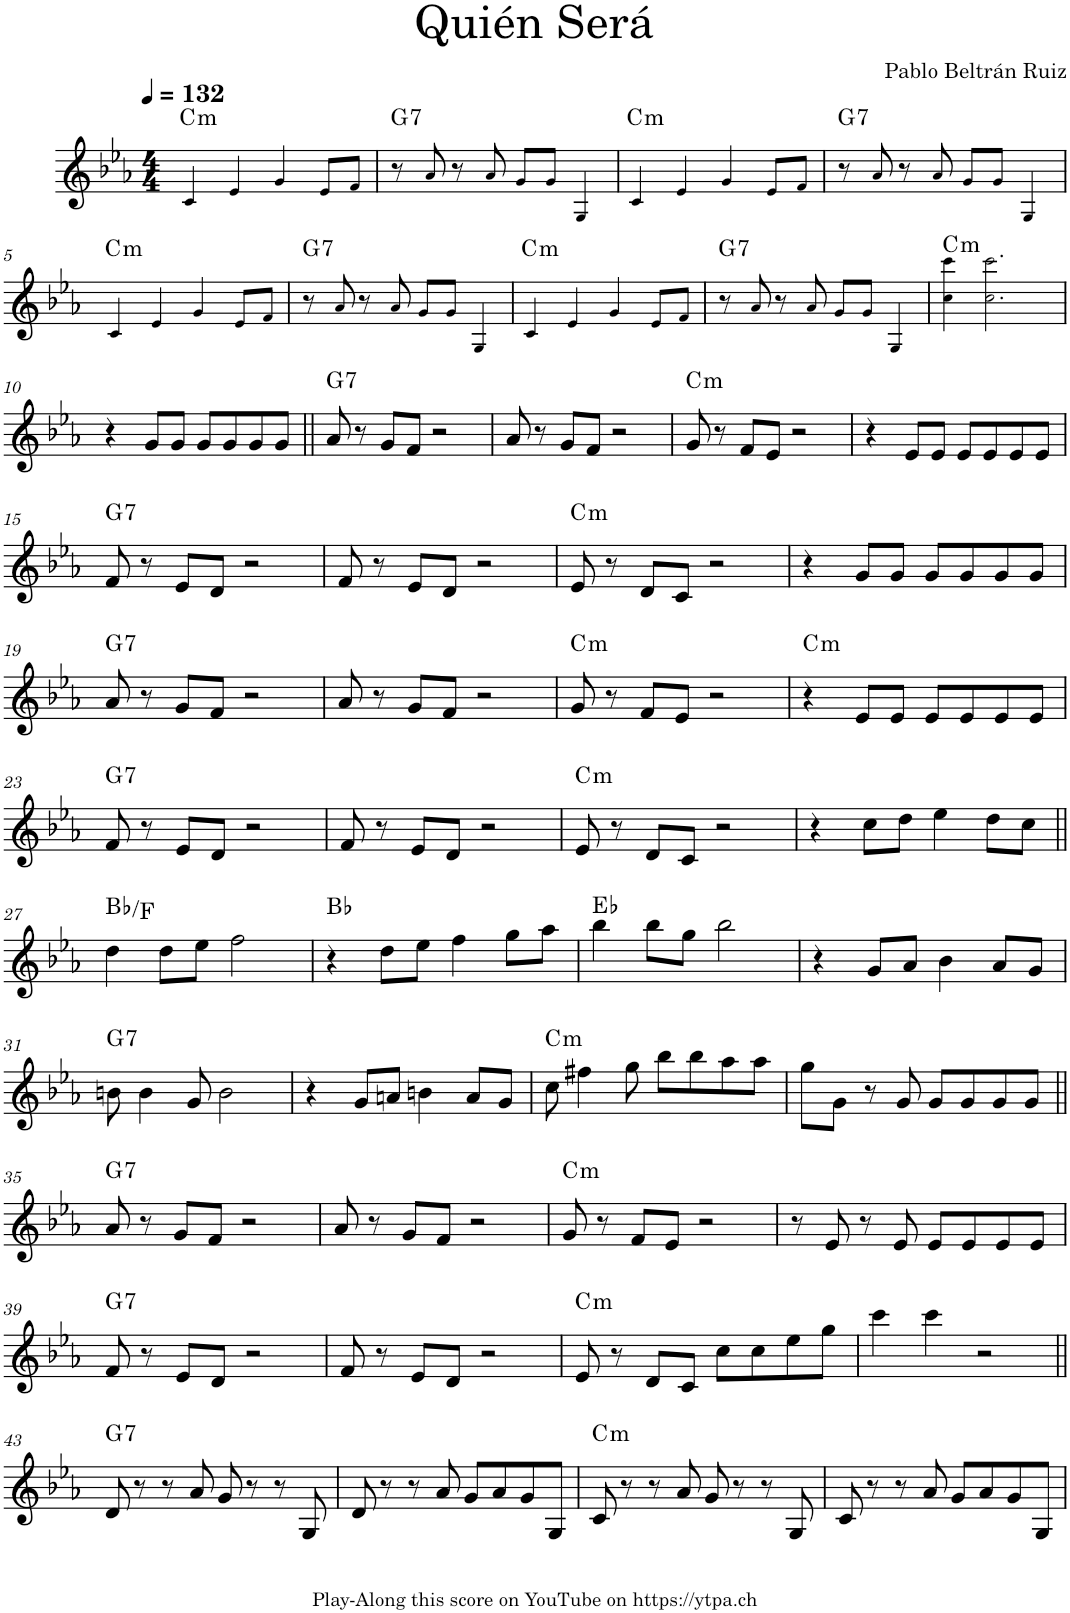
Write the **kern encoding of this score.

**kern	**harte
*part1	*part1
*staff1	*
*I"Piano	*
*I'Pno.	*
*clefG2	*
*k[b-e-a-]	*
*M4/4	*
*MM132	*
=1	=1
!	!LO:H:kt=m
4c!/	C:min
4e-!/	.
4g!/	.
8e-!/L	.
8f!/J	.
=2	=2
!	!LO:H:kt=7
8r	G:7
8a-!/	.
8r	.
8a-!/	.
8g!/L	.
8g!/J	.
4G!/	.
=3	=3
!	!LO:H:kt=m
4c!/	C:min
4e-!/	.
4g!/	.
8e-!/L	.
8f!/J	.
=4	=4
!	!LO:H:kt=7
8r	G:7
8a-!/	.
8r	.
8a-!/	.
8g!/L	.
8g!/J	.
4G!/	.
!!LO:LB:g=z
=5	=5
!	!LO:H:kt=m
4c!/	C:min
4e-!/	.
4g!/	.
8e-!/L	.
8f!/J	.
=6	=6
!	!LO:H:kt=7
8r	G:7
8a-!/	.
8r	.
8a-!/	.
8g!/L	.
8g!/J	.
4G!/	.
=7	=7
!	!LO:H:kt=m
4c!/	C:min
4e-!/	.
4g!/	.
8e-!/L	.
8f!/J	.
=8	=8
!	!LO:H:kt=7
8r	G:7
8a-!/	.
8r	.
8a-!/	.
8g!/L	.
8g!/J	.
4G!/	.
=9	=9
!	!LO:H:kt=m
4cc!\ 4ccc!\	C:min
2.cc!\ 2.ccc!\	.
!!LO:LB:g=z
=10	=10
4r	.
8g/L	.
8g/J	.
8g/L	.
8g/	.
8g/	.
8g/J	.
=11||	=11||
!	!LO:H:kt=7
8a-/	G:7
8r	.
8g/L	.
8f/J	.
2r	.
=12	=12
8a-/	.
8r	.
8g/L	.
8f/J	.
2r	.
=13	=13
!	!LO:H:kt=m
8g/	C:min
8r	.
8f/L	.
8e-/J	.
2r	.
=14	=14
4r	.
8e-/L	.
8e-/J	.
8e-/L	.
8e-/	.
8e-/	.
8e-/J	.
!!LO:LB:g=z
=15	=15
!	!LO:H:kt=7
8f/	G:7
8r	.
8e-/L	.
8d/J	.
2r	.
=16	=16
8f/	.
8r	.
8e-/L	.
8d/J	.
2r	.
=17	=17
!	!LO:H:kt=m
8e-/	C:min
8r	.
8d/L	.
8c/J	.
2r	.
=18	=18
4r	.
8g/L	.
8g/J	.
8g/L	.
8g/	.
8g/	.
8g/J	.
!!LO:LB:g=z
=19	=19
!	!LO:H:kt=7
8a-/	G:7
8r	.
8g/L	.
8f/J	.
2r	.
=20	=20
8a-/	.
8r	.
8g/L	.
8f/J	.
2r	.
=21	=21
!	!LO:H:kt=m
8g/	C:min
8r	.
8f/L	.
8e-/J	.
2r	.
=22	=22
!	!LO:H:kt=m
4r	C:min
8e-/L	.
8e-/J	.
8e-/L	.
8e-/	.
8e-/	.
8e-/J	.
!!LO:LB:g=z
=23	=23
!	!LO:H:kt=7
8f/	G:7
8r	.
8e-/L	.
8d/J	.
2r	.
=24	=24
8f/	.
8r	.
8e-/L	.
8d/J	.
2r	.
=25	=25
!	!LO:H:kt=m
8e-/	C:min
8r	.
8d/L	.
8c/J	.
2r	.
=26	=26
4r	.
8cc\L	.
8dd\J	.
4ee-\	.
8dd\L	.
8cc\J	.
!!LO:LB:g=z
=27||	=27||
4dd\	Bb:maj/5
8dd\L	.
8ee-\J	.
2ff\	.
=28	=28
4r	Bb:maj
8dd\L	.
8ee-\J	.
4ff\	.
8gg\L	.
8aa-\J	.
=29	=29
4bb-\	Eb:maj
8bb-\L	.
8gg\J	.
2bb-\	.
=30	=30
4r	.
8g/L	.
8a-/J	.
4b-\	.
8a-/L	.
8g/J	.
!!LO:LB:g=z
=31	=31
!	!LO:H:kt=7
8bn\	G:7
4b\	.
8g/	.
2b\	.
=32	=32
4r	.
8g/L	.
8an/J	.
4bn\	.
8a/L	.
8g/J	.
=33	=33
!	!LO:H:kt=m
8cc\	C:min
4ff#X\	.
8gg\	.
8bb-\L	.
8bb-\	.
8aa-\	.
8aa-\J	.
=34	=34
8gg\L	.
8g\J	.
8r	.
8g/	.
8g/L	.
8g/	.
8g/	.
8g/J	.
!!LO:LB:g=z
=35||	=35||
!	!LO:H:kt=7
8a-/	G:7
8r	.
8g/L	.
8f/J	.
2r	.
=36	=36
8a-/	.
8r	.
8g/L	.
8f/J	.
2r	.
=37	=37
!	!LO:H:kt=m
8g/	C:min
8r	.
8f/L	.
8e-/J	.
2r	.
=38	=38
8r	.
8e-/	.
8r	.
8e-/	.
8e-/L	.
8e-/	.
8e-/	.
8e-/J	.
!!LO:LB:g=z
=39	=39
!	!LO:H:kt=7
8f/	G:7
8r	.
8e-/L	.
8d/J	.
2r	.
=40	=40
8f/	.
8r	.
8e-/L	.
8d/J	.
2r	.
=41	=41
!	!LO:H:kt=m
8e-/	C:min
8r	.
8d/L	.
8c/J	.
8cc\L	.
8cc\	.
8ee-\	.
8gg\J	.
=42	=42
4ccc\	.
4ccc\	.
2r	.
!!LO:LB:g=z
=43||	=43||
!	!LO:H:kt=7
8d/	G:7
8r	.
8r	.
8a-/	.
8g/	.
8r	.
8r	.
8G/	.
=44	=44
8d/	.
8r	.
8r	.
8a-/	.
8g/L	.
8a-/	.
8g/	.
8G/J	.
=45	=45
!	!LO:H:kt=m
8c/	C:min
8r	.
8r	.
8a-/	.
8g/	.
8r	.
8r	.
8G/	.
=46	=46
8c/	.
8r	.
8r	.
8a-/	.
8g/L	.
8a-/	.
8g/	.
8G/J	.
=	=
*-	*-
